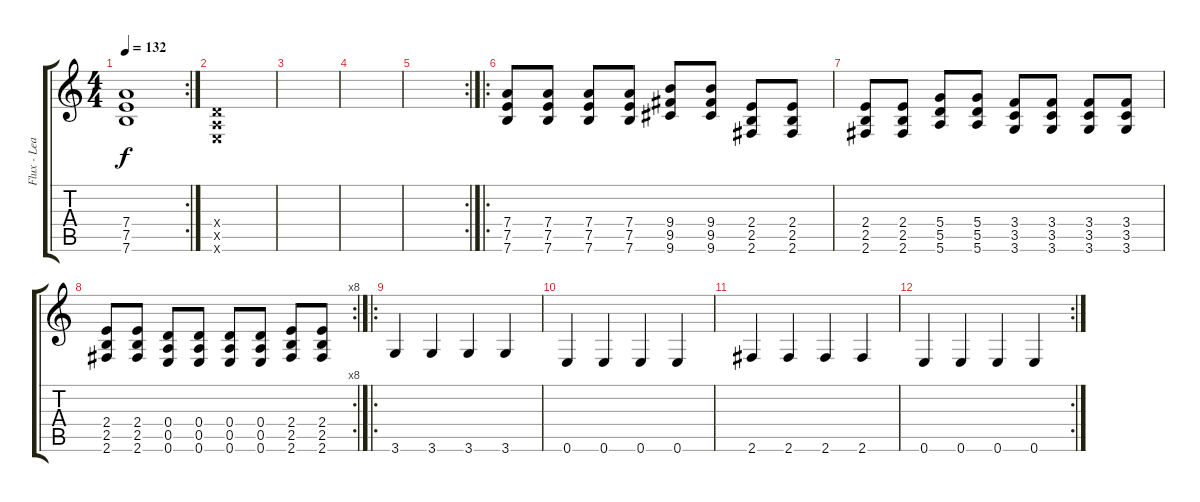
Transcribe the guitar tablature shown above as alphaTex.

\track ("Flux - Lead Guitar" "Flux - Lea") {instrument overdrivenguitar}
\staff {score tabs}
\tuning (E4 B3 G3 D3 A2 E2) {hide}
\rc 2
\ts (4 4)
\tempo 132
\clef g2
\ks c
(7.4{t} 7.5{t} 7.6{t}).1{dy f} |
(0.4{x} 0.5{x} 0.6{x}).1 |
|
|
\rc 2
|
\ro
(7.4 7.5 7.6).8 (7.4 7.5 7.6).8 (7.4 7.5 7.6).8 (7.4 7.5 7.6).8 (9.4 9.5 9.6).8 (9.4 9.5 9.6).8 (2.4 2.5 2.6).8 (2.4 2.5 2.6).8 |
(2.4 2.5 2.6).8 (2.4 2.5 2.6).8 (5.4 5.5 5.6).8 (5.4 5.5 5.6).8 (3.4 3.5 3.6).8 (3.4 3.5 3.6).8 (3.4 3.5 3.6).8 (3.4 3.5 3.6).8 |
\rc 8
(2.4 2.5 2.6).8 (2.4 2.5 2.6).8 (0.4 0.5 0.6).8 (0.4 0.5 0.6).8 (0.4 0.5 0.6).8 (0.4 0.5 0.6).8 (2.4 2.5 2.6).8 (2.4 2.5 2.6).8 |
\ro
3.6.4 3.6.4 3.6.4 3.6.4 |
0.6.4 0.6.4 0.6.4 0.6.4 |
2.6.4 2.6.4 2.6.4 2.6.4 |
\rc 2
0.6.4 0.6.4 0.6.4 0.6.4
